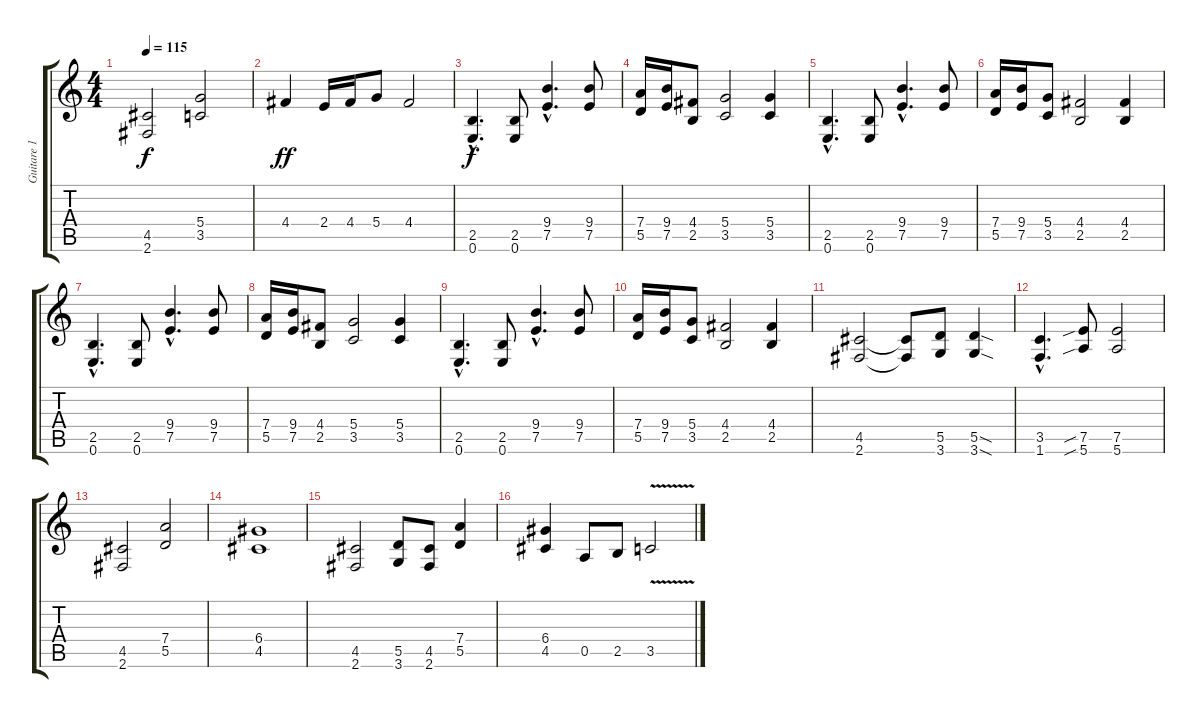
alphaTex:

\track ("Guitare 1" "Guitare 1") {instrument distortionguitar}
\staff {score tabs}
\tuning (E4 B3 G3 D3 A2 E2) {hide}
\ts (4 4)
\tempo 115
\clef g2
\ks c
(4.5 2.6).2{dy f} (5.4 3.5).2 |
4.4.4{dy ff} 2.4.16 4.4.16 5.4.8 4.4.2 |
(2.5{hac} 0.6{hac}).4{d dy f} (2.5 0.6).8 (9.4{hac} 7.5{hac}).4{d} (9.4 7.5).8 |
(7.4 5.5).16 (9.4 7.5).16 (4.4 2.5).8 (5.4 3.5).2 (5.4 3.5).4 |
(2.5{hac} 0.6{hac}).4{d} (2.5 0.6).8 (9.4{hac} 7.5{hac}).4{d} (9.4 7.5).8 |
(7.4 5.5).16 (9.4 7.5).16 (5.4 3.5).8 (4.4 2.5).2 (4.4 2.5).4 |
(2.5{hac} 0.6{hac}).4{d} (2.5 0.6).8 (9.4{hac} 7.5{hac}).4{d} (9.4 7.5).8 |
(7.4 5.5).16 (9.4 7.5).16 (4.4 2.5).8 (5.4 3.5).2 (5.4 3.5).4 |
(2.5{hac} 0.6{hac}).4{d} (2.5 0.6).8 (9.4{hac} 7.5{hac}).4{d} (9.4 7.5).8 |
(7.4 5.5).16 (9.4 7.5).16 (5.4 3.5).8 (4.4 2.5).2 (4.4 2.5).4 |
(4.5 2.6).2 (4.5{t} 2.6{t}).8 (5.5 3.6).8 (5.5{sod} 3.6{sod}).4 |
(3.5{hac} 1.6{hac}).4{d} (7.5{sib} 5.6{sib}).8 (7.5 5.6).2 |
(4.5 2.6).2 (7.4 5.5).2 |
(6.4 4.5).1 |
(4.5 2.6).2 (5.5 3.6).8 (4.5 2.6).8 (7.4 5.5).4 |
(6.4 4.5).4 0.5.8 2.5.8 3.5{v}.2
